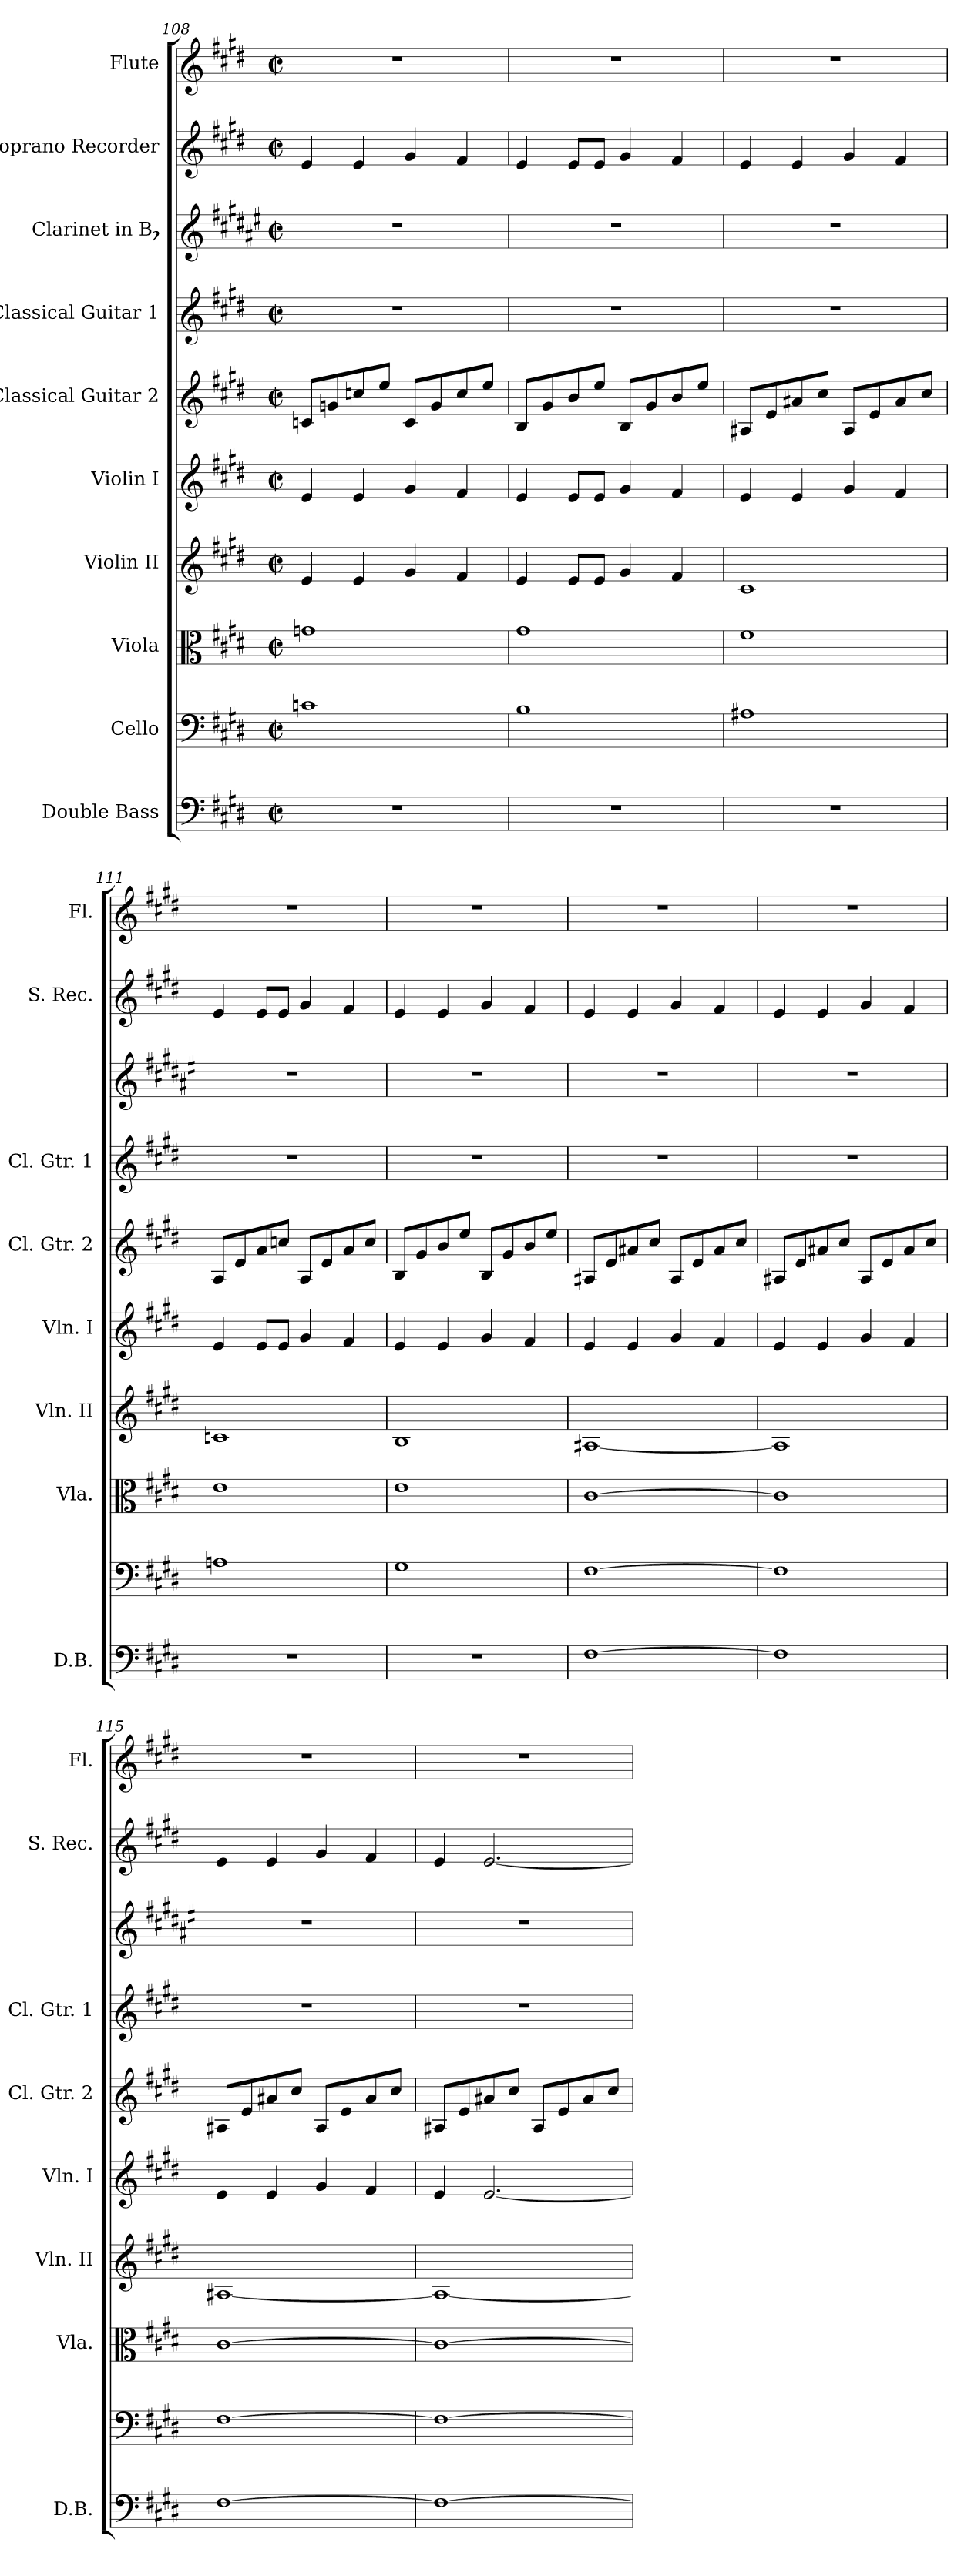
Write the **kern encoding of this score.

**kern	**kern	**kern	**kern	**kern	**kern	**kern	**kern	**kern	**kern
*part10	*part9	*part8	*part7	*part6	*part5	*part4	*part3	*part2	*part1
*staff10	*staff9	*staff8	*staff7	*staff6	*staff5	*staff4	*staff3	*staff2	*staff1
*I"Double Bass	*I"Cello	*I"Viola	*I"Violin II	*I"Violin I	*I"Classical Guitar 2	*I"Classical Guitar 1	*I"Clarinet in Bb	*I"Soprano Recorder	*I"Flute
*I'D.B.	*	*I'Vla.	*I'Vln. II	*I'Vln. I	*I'Cl. Gtr. 2	*I'Cl. Gtr. 1	*	*I'S. Rec.	*I'Fl.
*clefF4	*clefF4	*clefC3	*clefG2	*clefG2	*clefG2	*clefG2	*clefG2	*clefG2	*clefG2
*ITrd7c12	*	*	*	*	*ITrd7c12	*ITrd7c12	*ITrd1c2	*ITrd-7c-12	*
*k[f#c#g#d#]	*k[f#c#g#d#]	*k[f#c#g#d#]	*k[f#c#g#d#]	*k[f#c#g#d#]	*k[f#c#g#d#]	*k[f#c#g#d#]	*k[f#c#g#d#]	*k[f#c#g#d#]	*k[f#c#g#d#]
*E:	*E:	*E:	*E:	*E:	*E:	*E:	*E:	*E:	*E:
*M2/2	*M2/2	*M2/2	*M2/2	*M2/2	*M2/2	*M2/2	*M2/2	*M2/2	*M2/2
*met(c|)	*met(c|)	*met(c|)	*met(c|)	*met(c|)	*met(c|)	*met(c|)	*met(c|)	*met(c|)	*met(c|)
=108	=108	=108	=108	=108	=108	=108	=108	=108	=108
1r	1cn	1gn	4e/	4e/	8Cn/L	1r	1r	4ee/	1r
.	.	.	.	.	8Gn/	.	.	.	.
.	.	.	4e/	4e/	8cn/	.	.	4ee/	.
.	.	.	.	.	8e/J	.	.	.	.
.	.	.	4g#/	4g#/	8C/L	.	.	4gg#/	.
.	.	.	.	.	8G/	.	.	.	.
.	.	.	4f#/	4f#/	8c/	.	.	4ff#/	.
.	.	.	.	.	8e/J	.	.	.	.
=109	=109	=109	=109	=109	=109	=109	=109	=109	=109
1r	1B	1g#i	4e/	4e/	8BB/L	1r	1r	4ee/	1r
.	.	.	.	.	8G#/	.	.	.	.
.	.	.	8e/L	8e/L	8B/	.	.	8ee/L	.
.	.	.	8e/J	8e/J	8e/J	.	.	8ee/J	.
.	.	.	4g#/	4g#/	8BB/L	.	.	4gg#/	.
.	.	.	.	.	8G#/	.	.	.	.
.	.	.	4f#/	4f#/	8B/	.	.	4ff#/	.
.	.	.	.	.	8e/J	.	.	.	.
=110	=110	=110	=110	=110	=110	=110	=110	=110	=110
1r	1A#X	1f#	1c#	4e/	8AA#X/L	1r	1r	4ee/	1r
.	.	.	.	.	8E/	.	.	.	.
.	.	.	.	4e/	8A#X/	.	.	4ee/	.
.	.	.	.	.	8c#/J	.	.	.	.
.	.	.	.	4g#/	8AA#/L	.	.	4gg#/	.
.	.	.	.	.	8E/	.	.	.	.
.	.	.	.	4f#/	8A#/	.	.	4ff#/	.
.	.	.	.	.	8c#/J	.	.	.	.
=111	=111	=111	=111	=111	=111	=111	=111	=111	=111
1r	1Ani	1e	1cn	4e/	8AA/L	1r	1r	4ee/	1r
.	.	.	.	.	8E/	.	.	.	.
.	.	.	.	8e/L	8A/	.	.	8ee/L	.
.	.	.	.	8e/J	8cn/J	.	.	8ee/J	.
.	.	.	.	4g#/	8AA/L	.	.	4gg#/	.
.	.	.	.	.	8E/	.	.	.	.
.	.	.	.	4f#/	8A/	.	.	4ff#/	.
.	.	.	.	.	8c/J	.	.	.	.
!!LO:PB:g=z
=112	=112	=112	=112	=112	=112	=112	=112	=112	=112
1r	1G#	1e	1B	4e/	8BB/L	1r	1r	4ee/	1r
.	.	.	.	.	8G#/	.	.	.	.
.	.	.	.	4e/	8B/	.	.	4ee/	.
.	.	.	.	.	8e/J	.	.	.	.
.	.	.	.	4g#/	8BB/L	.	.	4gg#/	.
.	.	.	.	.	8G#/	.	.	.	.
.	.	.	.	4f#/	8B/	.	.	4ff#/	.
.	.	.	.	.	8e/J	.	.	.	.
=113	=113	=113	=113	=113	=113	=113	=113	=113	=113
[1FF#	[1F#	[1c#	[1A#X	4e/	8AA#X/L	1r	1r	4ee/	1r
.	.	.	.	.	8E/	.	.	.	.
.	.	.	.	4e/	8A#X/	.	.	4ee/	.
.	.	.	.	.	8c#/J	.	.	.	.
.	.	.	.	4g#/	8AA#/L	.	.	4gg#/	.
.	.	.	.	.	8E/	.	.	.	.
.	.	.	.	4f#/	8A#/	.	.	4ff#/	.
.	.	.	.	.	8c#/J	.	.	.	.
=114	=114	=114	=114	=114	=114	=114	=114	=114	=114
1FF#]	1F#]	1c#]	1A#]	4e/	8AA#X/L	1r	1r	4ee/	1r
.	.	.	.	.	8E/	.	.	.	.
.	.	.	.	4e/	8A#X/	.	.	4ee/	.
.	.	.	.	.	8c#/J	.	.	.	.
.	.	.	.	4g#/	8AA#/L	.	.	4gg#/	.
.	.	.	.	.	8E/	.	.	.	.
.	.	.	.	4f#/	8A#/	.	.	4ff#/	.
.	.	.	.	.	8c#/J	.	.	.	.
=115	=115	=115	=115	=115	=115	=115	=115	=115	=115
[1FF#	[1F#	[1c#	[1A#X	4e/	8AA#X/L	1r	1r	4ee/	1r
.	.	.	.	.	8E/	.	.	.	.
.	.	.	.	4e/	8A#X/	.	.	4ee/	.
.	.	.	.	.	8c#/J	.	.	.	.
.	.	.	.	4g#/	8AA#/L	.	.	4gg#/	.
.	.	.	.	.	8E/	.	.	.	.
.	.	.	.	4f#/	8A#/	.	.	4ff#/	.
.	.	.	.	.	8c#/J	.	.	.	.
=116	=116	=116	=116	=116	=116	=116	=116	=116	=116
1FF#_	1F#_	1c#_	1A#_	4e/	8AA#X/L	1r	1r	4ee/	1r
.	.	.	.	.	8E/	.	.	.	.
.	.	.	.	[2.e/	8A#X/	.	.	[2.ee/	.
.	.	.	.	.	8c#/J	.	.	.	.
.	.	.	.	.	8AA#/L	.	.	.	.
.	.	.	.	.	8E/	.	.	.	.
.	.	.	.	.	8A#/	.	.	.	.
.	.	.	.	.	8c#/J	.	.	.	.
=	=	=	=	=	=	=	=	=	=
*-	*-	*-	*-	*-	*-	*-	*-	*-	*-
